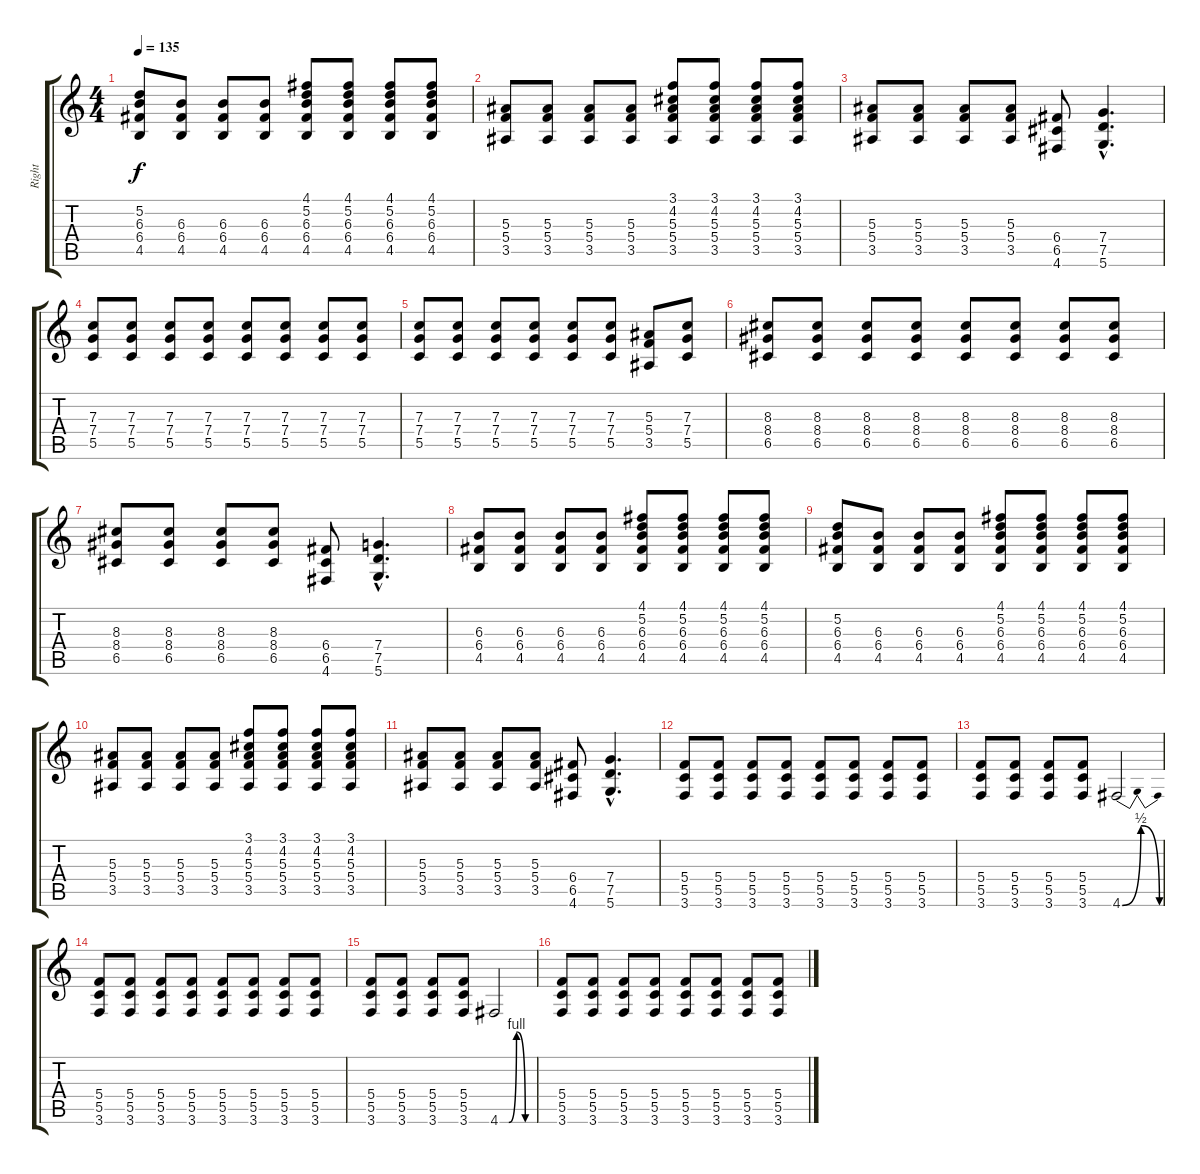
\track ("Right" "Right") {instrument overdrivenguitar}
\staff {score tabs}
\tuning (D4 A3 F3 C3 G2 D2) {hide}
\ts (4 4)
\tempo 135
\clef g2
\ks c
(5.2 6.3 6.4 4.5).8{dy f} (6.3 6.4 4.5).8 (6.3 6.4 4.5).8 (6.3 6.4 4.5).8 (4.1 5.2 6.3 6.4 4.5).8 (4.1 5.2 6.3 6.4 4.5).8 (4.1 5.2 6.3 6.4 4.5).8 (4.1 5.2 6.3 6.4 4.5).8 |
(5.3 5.4 3.5).8 (5.3 5.4 3.5).8 (5.3 5.4 3.5).8 (5.3 5.4 3.5).8 (3.1 4.2 5.3 5.4 3.5).8 (3.1 4.2 5.3 5.4 3.5).8 (3.1 4.2 5.3 5.4 3.5).8 (3.1 4.2 5.3 5.4 3.5).8 |
(5.3 5.4 3.5).8 (5.3 5.4 3.5).8 (5.3 5.4 3.5).8 (5.3 5.4 3.5).8 (6.4 6.5 4.6).8 (7.4{hac} 7.5{hac} 5.6{hac}).4{d} |
(7.3 7.4 5.5).8 (7.3 7.4 5.5).8 (7.3 7.4 5.5).8 (7.3 7.4 5.5).8 (7.3 7.4 5.5).8 (7.3 7.4 5.5).8 (7.3 7.4 5.5).8 (7.3 7.4 5.5).8 |
(7.3 7.4 5.5).8 (7.3 7.4 5.5).8 (7.3 7.4 5.5).8 (7.3 7.4 5.5).8 (7.3 7.4 5.5).8 (7.3 7.4 5.5).8 (5.3 5.4 3.5).8 (7.3 7.4 5.5).8 |
(8.3 8.4 6.5).8 (8.3 8.4 6.5).8 (8.3 8.4 6.5).8 (8.3 8.4 6.5).8 (8.3 8.4 6.5).8 (8.3 8.4 6.5).8 (8.3 8.4 6.5).8 (8.3 8.4 6.5).8 |
(8.3 8.4 6.5).8 (8.3 8.4 6.5).8 (8.3 8.4 6.5).8 (8.3 8.4 6.5).8 (6.4 6.5 4.6).8 (7.4{hac} 7.5{hac} 5.6{hac}).4{d} |
(6.3 6.4 4.5).8 (6.3 6.4 4.5).8 (6.3 6.4 4.5).8 (6.3 6.4 4.5).8 (4.1 5.2 6.3 6.4 4.5).8 (4.1 5.2 6.3 6.4 4.5).8 (4.1 5.2 6.3 6.4 4.5).8 (4.1 5.2 6.3 6.4 4.5).8 |
(5.2 6.3 6.4 4.5).8 (6.3 6.4 4.5).8 (6.3 6.4 4.5).8 (6.3 6.4 4.5).8 (4.1 5.2 6.3 6.4 4.5).8 (4.1 5.2 6.3 6.4 4.5).8 (4.1 5.2 6.3 6.4 4.5).8 (4.1 5.2 6.3 6.4 4.5).8 |
(5.3 5.4 3.5).8 (5.3 5.4 3.5).8 (5.3 5.4 3.5).8 (5.3 5.4 3.5).8 (3.1 4.2 5.3 5.4 3.5).8 (3.1 4.2 5.3 5.4 3.5).8 (3.1 4.2 5.3 5.4 3.5).8 (3.1 4.2 5.3 5.4 3.5).8 |
(5.3 5.4 3.5).8 (5.3 5.4 3.5).8 (5.3 5.4 3.5).8 (5.3 5.4 3.5).8 (6.4 6.5 4.6).8 (7.4{hac} 7.5{hac} 5.6{hac}).4{d} |
(5.4 5.5 3.6).8 (5.4 5.5 3.6).8 (5.4 5.5 3.6).8 (5.4 5.5 3.6).8 (5.4 5.5 3.6).8 (5.4 5.5 3.6).8 (5.4 5.5 3.6).8 (5.4 5.5 3.6).8 |
(5.4 5.5 3.6).8 (5.4 5.5 3.6).8 (5.4 5.5 3.6).8 (5.4 5.5 3.6).8 4.6{be (bendrelease 0 0 30 2 30 2 60 0)}.2 |
(5.4 5.5 3.6).8 (5.4 5.5 3.6).8 (5.4 5.5 3.6).8 (5.4 5.5 3.6).8 (5.4 5.5 3.6).8 (5.4 5.5 3.6).8 (5.4 5.5 3.6).8 (5.4 5.5 3.6).8 |
(5.4 5.5 3.6).8 (5.4 5.5 3.6).8 (5.4 5.5 3.6).8 (5.4 5.5 3.6).8 4.6{be (custom 0 0 16 0 30 4 46 0 60 0)}.2 |
(5.4 5.5 3.6).8 (5.4 5.5 3.6).8 (5.4 5.5 3.6).8 (5.4 5.5 3.6).8 (5.4 5.5 3.6).8 (5.4 5.5 3.6).8 (5.4 5.5 3.6).8 (5.4 5.5 3.6).8
